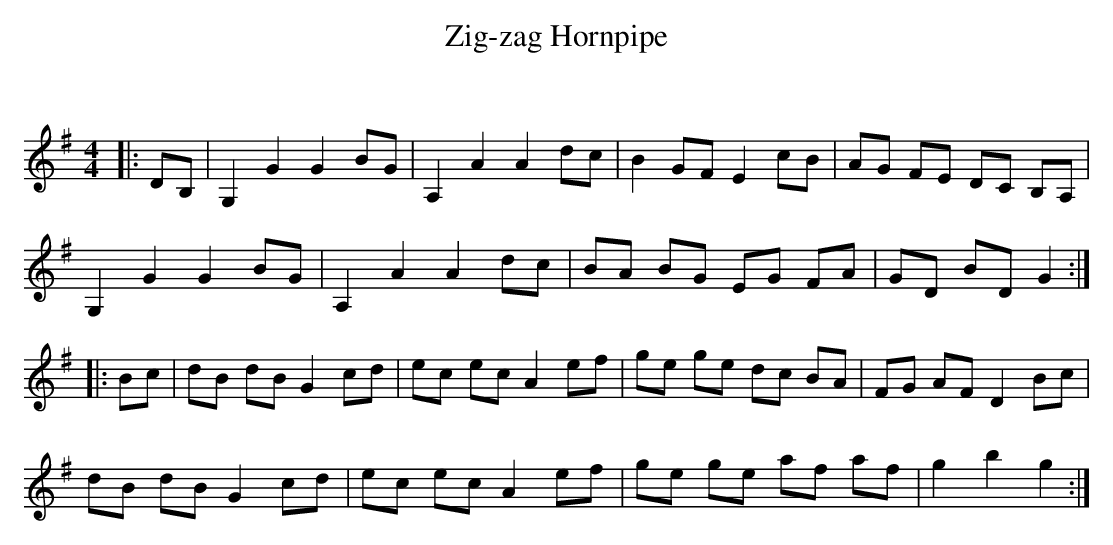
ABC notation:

X:1
T: Zig-zag Hornpipe
C:
Q: 232
K:G
M:4/4
L:1/8
|:DB,|G,2 G2 G2 BG|A,2 A2 A2 dc|B2 GF E2 cB|AG FE DC B,A,|
G,2 G2 G2 BG|A,2 A2 A2 dc|BA BG EG FA|GD BD G2:|
|:Bc|dB dB G2 cd|ec ec A2 ef|ge ge dc BA|FG AF D2 Bc|
dB dB G2 cd|ec ec A2 ef|ge ge af af|g2 b2 g2:|
